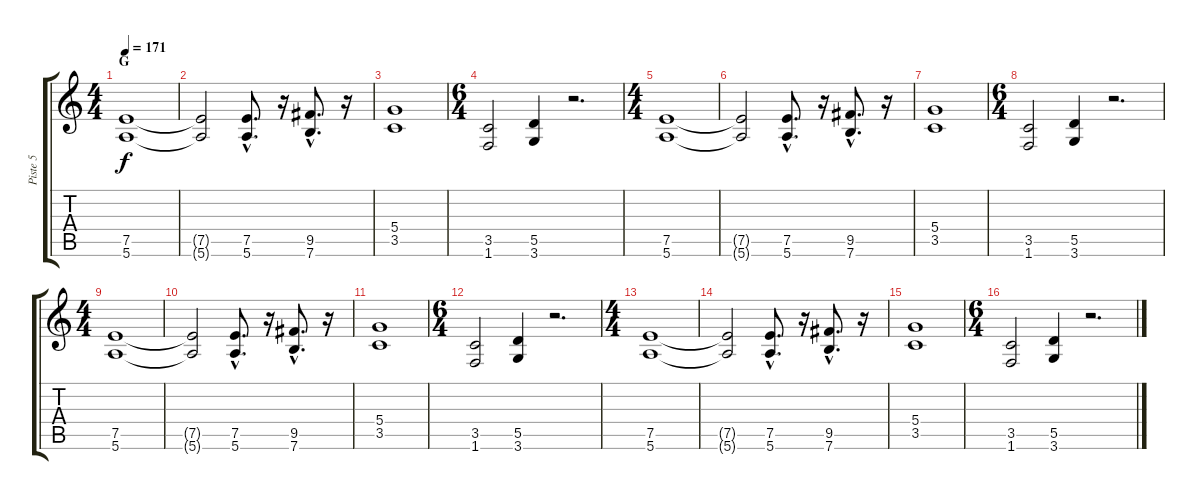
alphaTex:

\track ("Piste 5" "Piste 5") {instrument distortionguitar}
\staff {score tabs}
\tuning (E4 B3 G3 D3 A2 E2) {hide}
\ts (4 4)
\section ("" "G")
\tempo 171
\clef g2
\ks c
(7.5 5.6).1{dy f} |
(7.5{t} 5.6{t}).2 (7.5{hac} 5.6{hac}).8{d} r.16 (9.5{hac} 7.6{hac}).8{d} r.16 |
(5.4 3.5).1 |
\ts (6 4)
(3.5 1.6).2 (5.5 3.6).4 r.2{d} |
\ts (4 4)
(7.5 5.6).1 |
(7.5{t} 5.6{t}).2 (7.5{hac} 5.6{hac}).8{d} r.16 (9.5{hac} 7.6{hac}).8{d} r.16 |
(5.4 3.5).1 |
\ts (6 4)
(3.5 1.6).2 (5.5 3.6).4 r.2{d} |
\ts (4 4)
(7.5 5.6).1 |
(7.5{t} 5.6{t}).2 (7.5{hac} 5.6{hac}).8{d} r.16 (9.5{hac} 7.6{hac}).8{d} r.16 |
(5.4 3.5).1 |
\ts (6 4)
(3.5 1.6).2 (5.5 3.6).4 r.2{d} |
\ts (4 4)
(7.5 5.6).1 |
(7.5{t} 5.6{t}).2 (7.5{hac} 5.6{hac}).8{d} r.16 (9.5{hac} 7.6{hac}).8{d} r.16 |
(5.4 3.5).1 |
\ts (6 4)
(3.5 1.6).2 (5.5 3.6).4 r.2{d}
